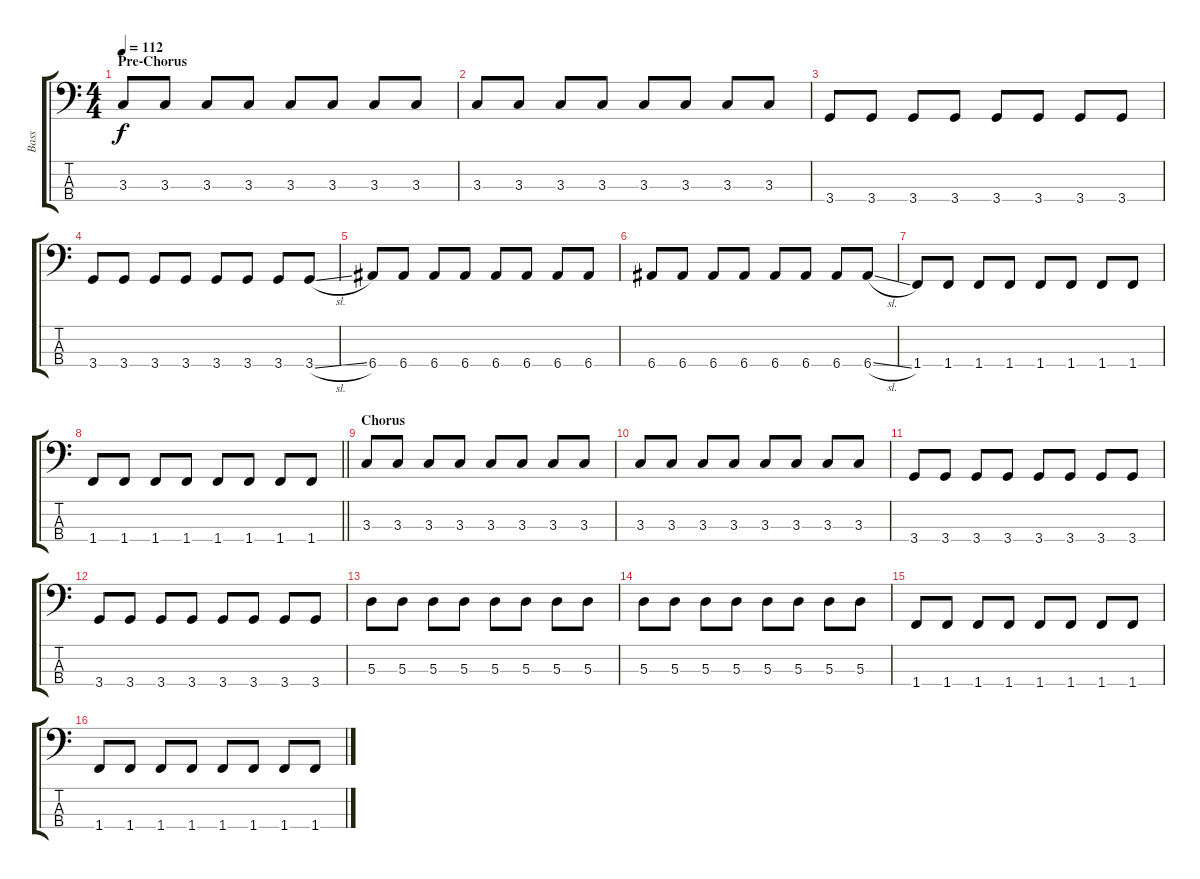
\track ("Bass" "Bass") {instrument electricbassfinger}
\staff {score tabs}
\tuning (G2 D2 A1 E1) {hide}
\ts (4 4)
\section ("" "Pre-Chorus")
\tempo 112
\clef f4
\ks c
3.3.8{dy f} 3.3.8 3.3.8 3.3.8 3.3.8 3.3.8 3.3.8 3.3.8 |
3.3.8 3.3.8 3.3.8 3.3.8 3.3.8 3.3.8 3.3.8 3.3.8 |
3.4.8 3.4.8 3.4.8 3.4.8 3.4.8 3.4.8 3.4.8 3.4.8 |
3.4.8 3.4.8 3.4.8 3.4.8 3.4.8 3.4.8 3.4.8 3.4{sl}.8 |
6.4.8 6.4.8 6.4.8 6.4.8 6.4.8 6.4.8 6.4.8 6.4.8 |
6.4.8 6.4.8 6.4.8 6.4.8 6.4.8 6.4.8 6.4.8 6.4{sl}.8 |
1.4.8 1.4.8 1.4.8 1.4.8 1.4.8 1.4.8 1.4.8 1.4.8 |
\barLineRight lightlight
1.4.8 1.4.8 1.4.8 1.4.8 1.4.8 1.4.8 1.4.8 1.4.8 |
\section ("" "Chorus")
3.3.8 3.3.8 3.3.8 3.3.8 3.3.8 3.3.8 3.3.8 3.3.8 |
3.3.8 3.3.8 3.3.8 3.3.8 3.3.8 3.3.8 3.3.8 3.3.8 |
3.4.8 3.4.8 3.4.8 3.4.8 3.4.8 3.4.8 3.4.8 3.4.8 |
3.4.8 3.4.8 3.4.8 3.4.8 3.4.8 3.4.8 3.4.8 3.4.8 |
5.3.8 5.3.8 5.3.8 5.3.8 5.3.8 5.3.8 5.3.8 5.3.8 |
5.3.8 5.3.8 5.3.8 5.3.8 5.3.8 5.3.8 5.3.8 5.3.8 |
1.4.8 1.4.8 1.4.8 1.4.8 1.4.8 1.4.8 1.4.8 1.4.8 |
1.4.8 1.4.8 1.4.8 1.4.8 1.4.8 1.4.8 1.4.8 1.4.8
